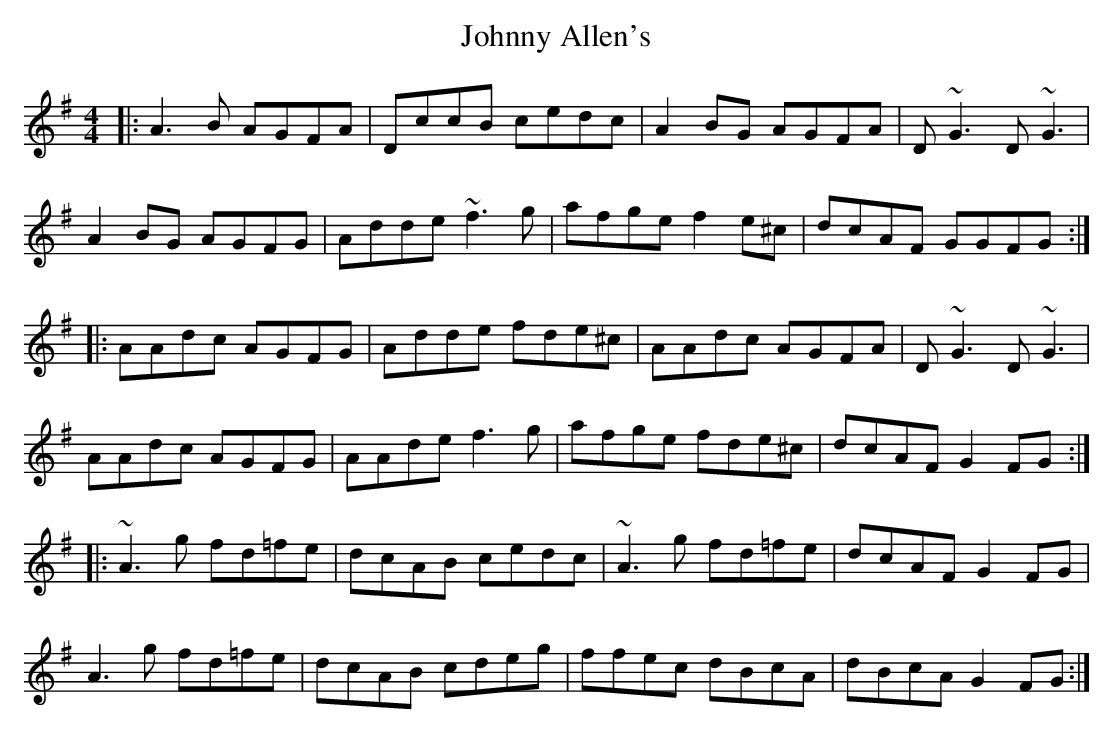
X:1
T: Johnny Allen's
M: 4/4
L: 1/8
K: Dmix
|:A3B AGFA|DccB cedc|A2 BG AGFA|D ~G3 D ~G3|
A2 BG AGFG|Adde ~f3 g|afge f2 e^c|dcAF GGFG:|
|:AAdc AGFG|Adde fde^c|AAdc AGFA|D ~G3 D ~G3|
AAdc AGFG|AAde f3 g|afge fde^c|dcAF G2FG:|
|:~A3 g fd=fe|dcAB cedc|~A3g fd=fe|dcAF G2FG|
A3g fd=fe|dcAB cdeg|ffec dBcA|dBcA G2FG:|
